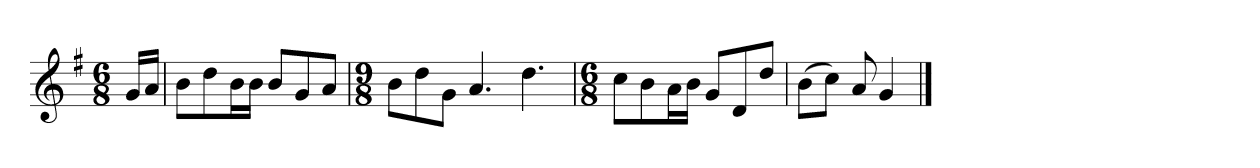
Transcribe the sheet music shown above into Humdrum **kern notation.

**kern
*part1
*staff1
*k[f#]
*M6/8
*MM120
=
16gLL
16aJJ
=1
8bL
8dd
16bL
16bJJ
8bL
8g
8aJ
=2
*M9/8
8bL
8dd
8gJ
4.a
4.dd
=3
*M6/8
8ccL
8b
16aL
16bJJ
8gL
8d
8ddJ
=4
(8bL
8ccJ)
8a
4g
==
*-
